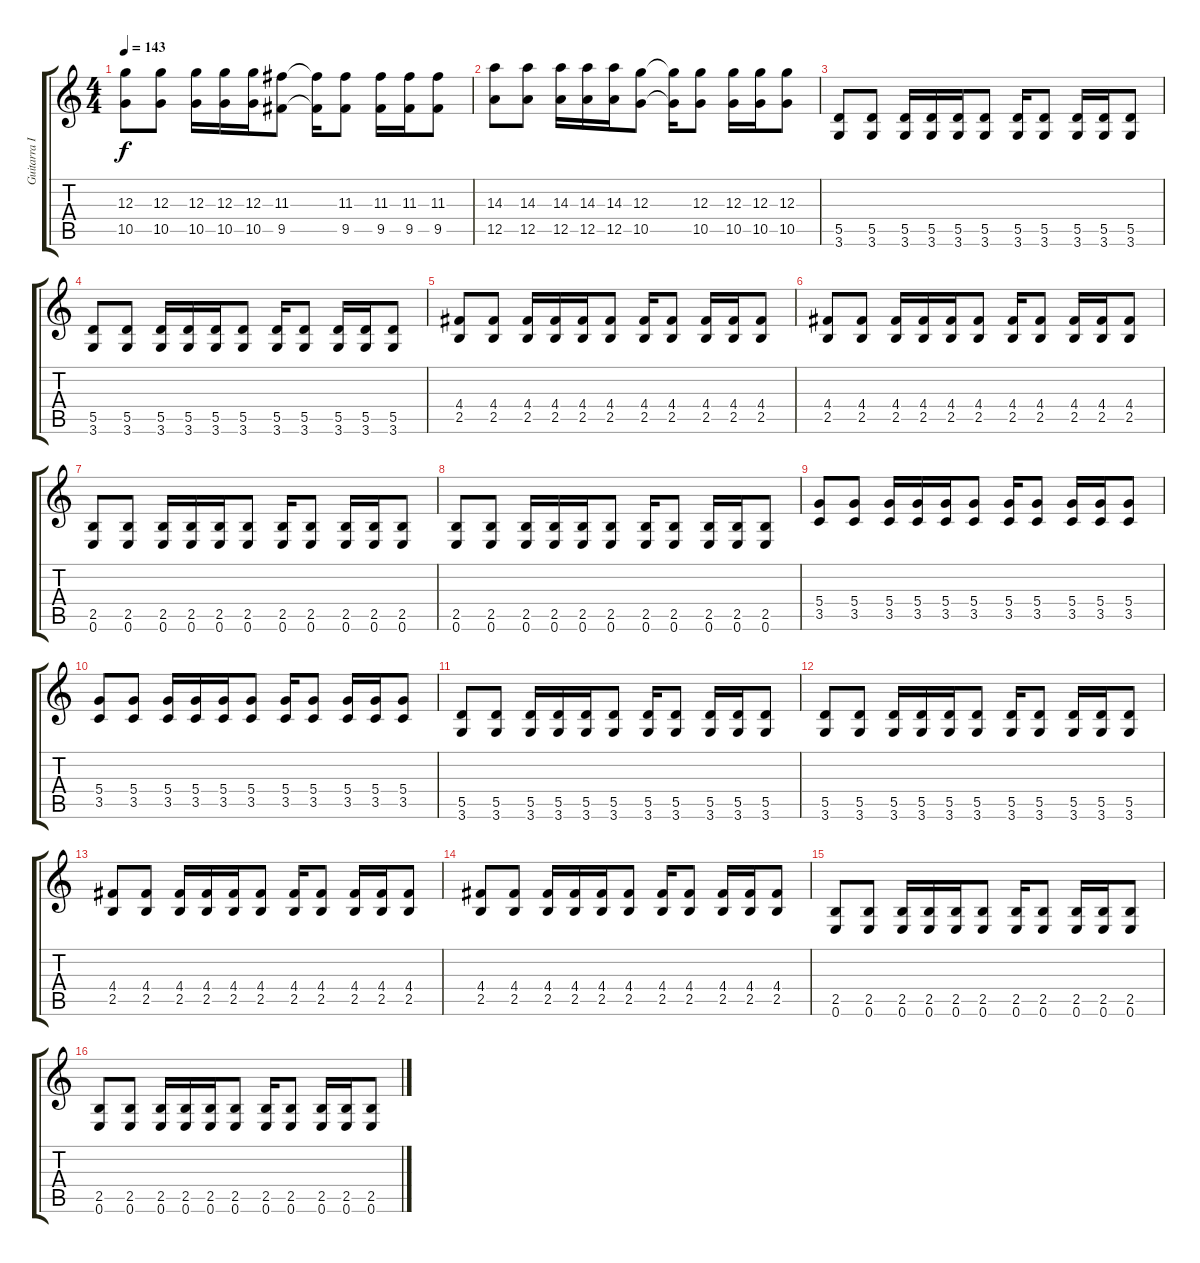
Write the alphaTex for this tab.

\track ("Guitarra I" "Guitarra I") {instrument distortionguitar}
\staff {score tabs}
\tuning (E4 B3 G3 D3 A2 E2) {hide}
\ts (4 4)
\tempo 143
\clef g2
\ks c
(12.3 10.5).8{dy f} (12.3 10.5).8 (12.3 10.5).16 (12.3 10.5).16 (12.3 10.5).16 (11.3 9.5).8 (11.3{t} 9.5{t}).16 (11.3 9.5).8 (11.3 9.5).16 (11.3 9.5).16 (11.3 9.5).8 |
(14.3 12.5).8 (14.3 12.5).8 (14.3 12.5).16 (14.3 12.5).16 (14.3 12.5).16 (12.3 10.5).8 (12.3{t} 10.5{t}).16 (12.3 10.5).8 (12.3 10.5).16 (12.3 10.5).16 (12.3 10.5).8 |
(5.5 3.6).8 (5.5 3.6).8 (5.5 3.6).16 (5.5 3.6).16 (5.5 3.6).16 (5.5 3.6).8 (5.5 3.6).16 (5.5 3.6).8 (5.5 3.6).16 (5.5 3.6).16 (5.5 3.6).8 |
(5.5 3.6).8 (5.5 3.6).8 (5.5 3.6).16 (5.5 3.6).16 (5.5 3.6).16 (5.5 3.6).8 (5.5 3.6).16 (5.5 3.6).8 (5.5 3.6).16 (5.5 3.6).16 (5.5 3.6).8 |
(4.4 2.5).8 (4.4 2.5).8 (4.4 2.5).16 (4.4 2.5).16 (4.4 2.5).16 (4.4 2.5).8 (4.4 2.5).16 (4.4 2.5).8 (4.4 2.5).16 (4.4 2.5).16 (4.4 2.5).8 |
(4.4 2.5).8 (4.4 2.5).8 (4.4 2.5).16 (4.4 2.5).16 (4.4 2.5).16 (4.4 2.5).8 (4.4 2.5).16 (4.4 2.5).8 (4.4 2.5).16 (4.4 2.5).16 (4.4 2.5).8 |
(2.5 0.6).8 (2.5 0.6).8 (2.5 0.6).16 (2.5 0.6).16 (2.5 0.6).16 (2.5 0.6).8 (2.5 0.6).16 (2.5 0.6).8 (2.5 0.6).16 (2.5 0.6).16 (2.5 0.6).8 |
(2.5 0.6).8 (2.5 0.6).8 (2.5 0.6).16 (2.5 0.6).16 (2.5 0.6).16 (2.5 0.6).8 (2.5 0.6).16 (2.5 0.6).8 (2.5 0.6).16 (2.5 0.6).16 (2.5 0.6).8 |
(5.4 3.5).8 (5.4 3.5).8 (5.4 3.5).16 (5.4 3.5).16 (5.4 3.5).16 (5.4 3.5).8 (5.4 3.5).16 (5.4 3.5).8 (5.4 3.5).16 (5.4 3.5).16 (5.4 3.5).8 |
(5.4 3.5).8 (5.4 3.5).8 (5.4 3.5).16 (5.4 3.5).16 (5.4 3.5).16 (5.4 3.5).8 (5.4 3.5).16 (5.4 3.5).8 (5.4 3.5).16 (5.4 3.5).16 (5.4 3.5).8 |
(5.5 3.6).8 (5.5 3.6).8 (5.5 3.6).16 (5.5 3.6).16 (5.5 3.6).16 (5.5 3.6).8 (5.5 3.6).16 (5.5 3.6).8 (5.5 3.6).16 (5.5 3.6).16 (5.5 3.6).8 |
(5.5 3.6).8 (5.5 3.6).8 (5.5 3.6).16 (5.5 3.6).16 (5.5 3.6).16 (5.5 3.6).8 (5.5 3.6).16 (5.5 3.6).8 (5.5 3.6).16 (5.5 3.6).16 (5.5 3.6).8 |
(4.4 2.5).8 (4.4 2.5).8 (4.4 2.5).16 (4.4 2.5).16 (4.4 2.5).16 (4.4 2.5).8 (4.4 2.5).16 (4.4 2.5).8 (4.4 2.5).16 (4.4 2.5).16 (4.4 2.5).8 |
(4.4 2.5).8 (4.4 2.5).8 (4.4 2.5).16 (4.4 2.5).16 (4.4 2.5).16 (4.4 2.5).8 (4.4 2.5).16 (4.4 2.5).8 (4.4 2.5).16 (4.4 2.5).16 (4.4 2.5).8 |
(2.5 0.6).8 (2.5 0.6).8 (2.5 0.6).16 (2.5 0.6).16 (2.5 0.6).16 (2.5 0.6).8 (2.5 0.6).16 (2.5 0.6).8 (2.5 0.6).16 (2.5 0.6).16 (2.5 0.6).8 |
(2.5 0.6).8 (2.5 0.6).8 (2.5 0.6).16 (2.5 0.6).16 (2.5 0.6).16 (2.5 0.6).8 (2.5 0.6).16 (2.5 0.6).8 (2.5 0.6).16 (2.5 0.6).16 (2.5 0.6).8
